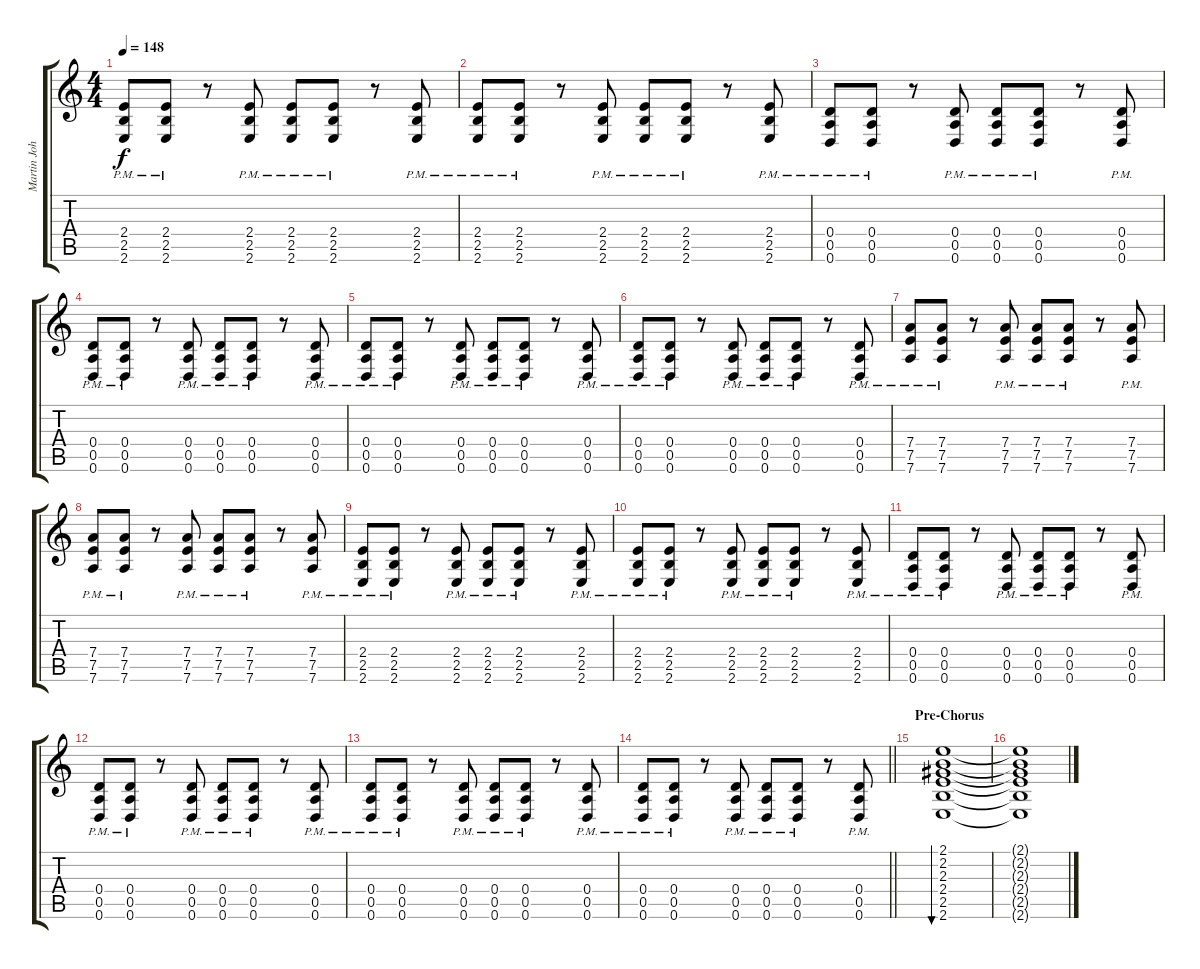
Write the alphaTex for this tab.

\track ("Martin Johnson (Rhythm Guitar)" "Martin Joh") {instrument overdrivenguitar}
\staff {score tabs}
\tuning (D4 A3 Gb3 D3 A2 D2) {hide}
\ts (4 4)
\tempo 148
\clef g2
\ks c
(2.4{pm} 2.5{pm} 2.6{pm}).8{dy f} (2.4{pm} 2.5{pm} 2.6{pm}).8 r.8 (2.4{pm} 2.5{pm} 2.6{pm}).8 (2.4{pm} 2.5{pm} 2.6{pm}).8 (2.4{pm} 2.5{pm} 2.6{pm}).8 r.8 (2.4{pm} 2.5{pm} 2.6{pm}).8 |
(2.4{pm} 2.5{pm} 2.6{pm}).8 (2.4{pm} 2.5{pm} 2.6{pm}).8 r.8 (2.4{pm} 2.5{pm} 2.6{pm}).8 (2.4{pm} 2.5{pm} 2.6{pm}).8 (2.4{pm} 2.5{pm} 2.6{pm}).8 r.8 (2.4{pm} 2.5{pm} 2.6{pm}).8 |
(0.4{pm} 0.5{pm} 0.6{pm}).8 (0.4{pm} 0.5{pm} 0.6{pm}).8 r.8 (0.4{pm} 0.5{pm} 0.6{pm}).8 (0.4{pm} 0.5{pm} 0.6{pm}).8 (0.4{pm} 0.5{pm} 0.6{pm}).8 r.8 (0.4{pm} 0.5{pm} 0.6{pm}).8 |
(0.4{pm} 0.5{pm} 0.6{pm}).8 (0.4{pm} 0.5{pm} 0.6{pm}).8 r.8 (0.4{pm} 0.5{pm} 0.6{pm}).8 (0.4{pm} 0.5{pm} 0.6{pm}).8 (0.4{pm} 0.5{pm} 0.6{pm}).8 r.8 (0.4{pm} 0.5{pm} 0.6{pm}).8 |
(0.4{pm} 0.5{pm} 0.6{pm}).8 (0.4{pm} 0.5{pm} 0.6{pm}).8 r.8 (0.4{pm} 0.5{pm} 0.6{pm}).8 (0.4{pm} 0.5{pm} 0.6{pm}).8 (0.4{pm} 0.5{pm} 0.6{pm}).8 r.8 (0.4{pm} 0.5{pm} 0.6{pm}).8 |
(0.4{pm} 0.5{pm} 0.6{pm}).8 (0.4{pm} 0.5{pm} 0.6{pm}).8 r.8 (0.4{pm} 0.5{pm} 0.6{pm}).8 (0.4{pm} 0.5{pm} 0.6{pm}).8 (0.4{pm} 0.5{pm} 0.6{pm}).8 r.8 (0.4{pm} 0.5{pm} 0.6{pm}).8 |
(7.4{pm} 7.5{pm} 7.6{pm}).8 (7.4{pm} 7.5{pm} 7.6{pm}).8 r.8 (7.4{pm} 7.5{pm} 7.6{pm}).8 (7.4{pm} 7.5{pm} 7.6{pm}).8 (7.4{pm} 7.5{pm} 7.6{pm}).8 r.8 (7.4{pm} 7.5{pm} 7.6{pm}).8 |
(7.4{pm} 7.5{pm} 7.6{pm}).8 (7.4{pm} 7.5{pm} 7.6{pm}).8 r.8 (7.4{pm} 7.5{pm} 7.6{pm}).8 (7.4{pm} 7.5{pm} 7.6{pm}).8 (7.4{pm} 7.5{pm} 7.6{pm}).8 r.8 (7.4{pm} 7.5{pm} 7.6{pm}).8 |
(2.4{pm} 2.5{pm} 2.6{pm}).8 (2.4{pm} 2.5{pm} 2.6{pm}).8 r.8 (2.4{pm} 2.5{pm} 2.6{pm}).8 (2.4{pm} 2.5{pm} 2.6{pm}).8 (2.4{pm} 2.5{pm} 2.6{pm}).8 r.8 (2.4{pm} 2.5{pm} 2.6{pm}).8 |
(2.4{pm} 2.5{pm} 2.6{pm}).8 (2.4{pm} 2.5{pm} 2.6{pm}).8 r.8 (2.4{pm} 2.5{pm} 2.6{pm}).8 (2.4{pm} 2.5{pm} 2.6{pm}).8 (2.4{pm} 2.5{pm} 2.6{pm}).8 r.8 (2.4{pm} 2.5{pm} 2.6{pm}).8 |
(0.4{pm} 0.5{pm} 0.6{pm}).8 (0.4{pm} 0.5{pm} 0.6{pm}).8 r.8 (0.4{pm} 0.5{pm} 0.6{pm}).8 (0.4{pm} 0.5{pm} 0.6{pm}).8 (0.4{pm} 0.5{pm} 0.6{pm}).8 r.8 (0.4{pm} 0.5{pm} 0.6{pm}).8 |
(0.4{pm} 0.5{pm} 0.6{pm}).8 (0.4{pm} 0.5{pm} 0.6{pm}).8 r.8 (0.4{pm} 0.5{pm} 0.6{pm}).8 (0.4{pm} 0.5{pm} 0.6{pm}).8 (0.4{pm} 0.5{pm} 0.6{pm}).8 r.8 (0.4{pm} 0.5{pm} 0.6{pm}).8 |
(0.4{pm} 0.5{pm} 0.6{pm}).8 (0.4{pm} 0.5{pm} 0.6{pm}).8 r.8 (0.4{pm} 0.5{pm} 0.6{pm}).8 (0.4{pm} 0.5{pm} 0.6{pm}).8 (0.4{pm} 0.5{pm} 0.6{pm}).8 r.8 (0.4{pm} 0.5{pm} 0.6{pm}).8 |
\barLineRight lightlight
(0.4{pm} 0.5{pm} 0.6{pm}).8 (0.4{pm} 0.5{pm} 0.6{pm}).8 r.8 (0.4{pm} 0.5{pm} 0.6{pm}).8 (0.4{pm} 0.5{pm} 0.6{pm}).8 (0.4{pm} 0.5{pm} 0.6{pm}).8 r.8 (0.4{pm} 0.5{pm} 0.6{pm}).8 |
\section ("" "Pre-Chorus")
(2.1 2.2 2.3 2.4 2.5 2.6).1{bu 480 instrument electricguitarclean} |
(2.1{t} 2.2{t} 2.3{t} 2.4{t} 2.5{t} 2.6{t}).1
